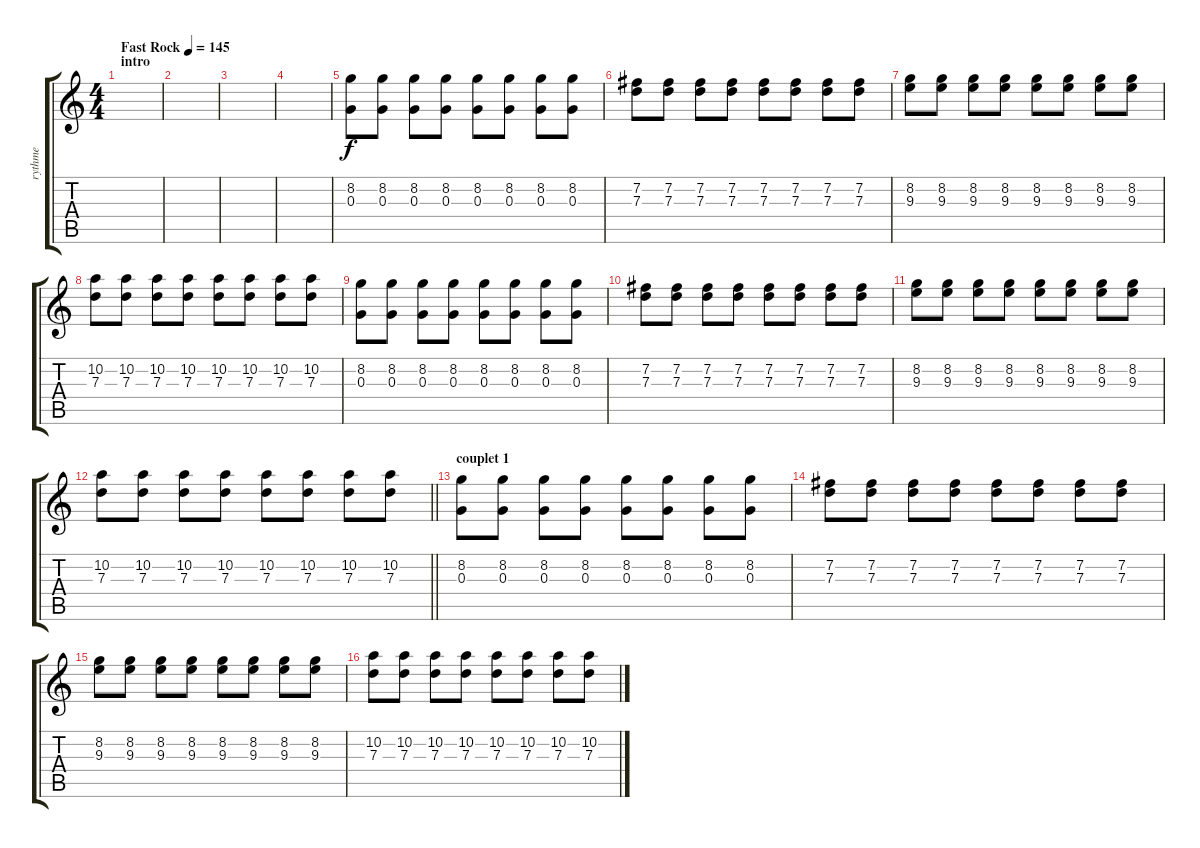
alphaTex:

\track ("rythme" "rythme") {instrument distortionguitar}
\staff {score tabs}
\tuning (E4 B3 G3 D3 A2 E2) {hide}
\ts (4 4)
\section ("" "intro")
\tempo (145 "Fast Rock")
\clef g2
\ks c
|
|
|
|
(8.2 0.3).8 (8.2 0.3).8 (8.2 0.3).8 (8.2 0.3).8 (8.2 0.3).8 (8.2 0.3).8 (8.2 0.3).8 (8.2 0.3).8 |
(7.2 7.3).8 (7.2 7.3).8 (7.2 7.3).8 (7.2 7.3).8 (7.2 7.3).8 (7.2 7.3).8 (7.2 7.3).8 (7.2 7.3).8 |
(8.2 9.3).8 (8.2 9.3).8 (8.2 9.3).8 (8.2 9.3).8 (8.2 9.3).8 (8.2 9.3).8 (8.2 9.3).8 (8.2 9.3).8 |
(10.2 7.3).8 (10.2 7.3).8 (10.2 7.3).8 (10.2 7.3).8 (10.2 7.3).8 (10.2 7.3).8 (10.2 7.3).8 (10.2 7.3).8 |
(8.2 0.3).8 (8.2 0.3).8 (8.2 0.3).8 (8.2 0.3).8 (8.2 0.3).8 (8.2 0.3).8 (8.2 0.3).8 (8.2 0.3).8 |
(7.2 7.3).8 (7.2 7.3).8 (7.2 7.3).8 (7.2 7.3).8 (7.2 7.3).8 (7.2 7.3).8 (7.2 7.3).8 (7.2 7.3).8 |
(8.2 9.3).8 (8.2 9.3).8 (8.2 9.3).8 (8.2 9.3).8 (8.2 9.3).8 (8.2 9.3).8 (8.2 9.3).8 (8.2 9.3).8 |
\barLineRight lightlight
(10.2 7.3).8 (10.2 7.3).8 (10.2 7.3).8 (10.2 7.3).8 (10.2 7.3).8 (10.2 7.3).8 (10.2 7.3).8 (10.2 7.3).8 |
\section ("" "couplet 1")
(8.2 0.3).8 (8.2 0.3).8 (8.2 0.3).8 (8.2 0.3).8 (8.2 0.3).8 (8.2 0.3).8 (8.2 0.3).8 (8.2 0.3).8 |
(7.2 7.3).8 (7.2 7.3).8 (7.2 7.3).8 (7.2 7.3).8 (7.2 7.3).8 (7.2 7.3).8 (7.2 7.3).8 (7.2 7.3).8 |
(8.2 9.3).8 (8.2 9.3).8 (8.2 9.3).8 (8.2 9.3).8 (8.2 9.3).8 (8.2 9.3).8 (8.2 9.3).8 (8.2 9.3).8 |
(10.2 7.3).8 (10.2 7.3).8 (10.2 7.3).8 (10.2 7.3).8 (10.2 7.3).8 (10.2 7.3).8 (10.2 7.3).8 (10.2 7.3).8
